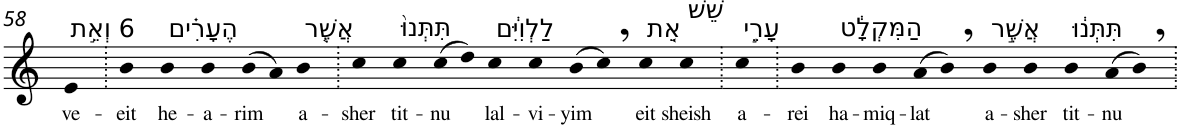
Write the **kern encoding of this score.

**kern	**text
*part1	*part1
*staff1	*staff1
*I"Piano	*
*I'Pno	*
!!LO:PB:g=z
*clefG2	*
*k[]	*
=58	=58
!LO:TX:a:t=6 וְאֵ֣ת	!
!	!LO:LY:b
4e	ve-
=59.	=59.
!	!LO:LY:b
4b	-eit
!LO:TX:a:t=הֶעָרִ֗ים	!
!	!LO:LY:b
4b	he-
!	!LO:LY:b
4b	-a-
!	!LO:LY:b
(>8b	-rim
8a)	.
!LO:TX:a:t=אֲשֶׁ֤ר	!
!	!LO:LY:b
4b	a-
=60.	=60.
!	!LO:LY:b
4cc	-sher
!LO:TX:a:t=תִּתְּנוּ֙	!
!	!LO:LY:b
4cc	tit-
!	!LO:LY:b
(>8cc	-nu
8dd)	.
!LO:TX:a:t=לַלְוִיִּ֔ם	!
!	!LO:LY:b
4cc	lal-
!	!LO:LY:b
4cc	-vi-
!	!LO:LY:b
(>8b	-yim
8cc,)	.
!LO:TX:a:t=אֵ֚ת	!
!	!LO:LY:b
4cc	eit
!LO:TX:a:t=שֵׁשׁ	!
!	!LO:LY:b
4cc	sheish
=61.	=61.
!LO:TX:a:t=עָרֵ֣י	!
!	!LO:LY:b
4cc	a-
=62.	=62.
!	!LO:LY:b
4b	-rei
!LO:TX:a:t=הַמִּקְלָ֔ט	!
!	!LO:LY:b
4b	ha-
!	!LO:LY:b
4b	-miq-
!	!LO:LY:b
(>8a	-lat
8b,)	.
!LO:TX:a:t=אֲשֶׁ֣ר	!
!	!LO:LY:b
4b	a-
!	!LO:LY:b
4b	-sher
!LO:TX:a:t=תִּתְּנ֔וּ	!
!	!LO:LY:b
4b	tit-
!	!LO:LY:b
(>8a	-nu
8b,)	.
=.	=.
*-	*-
